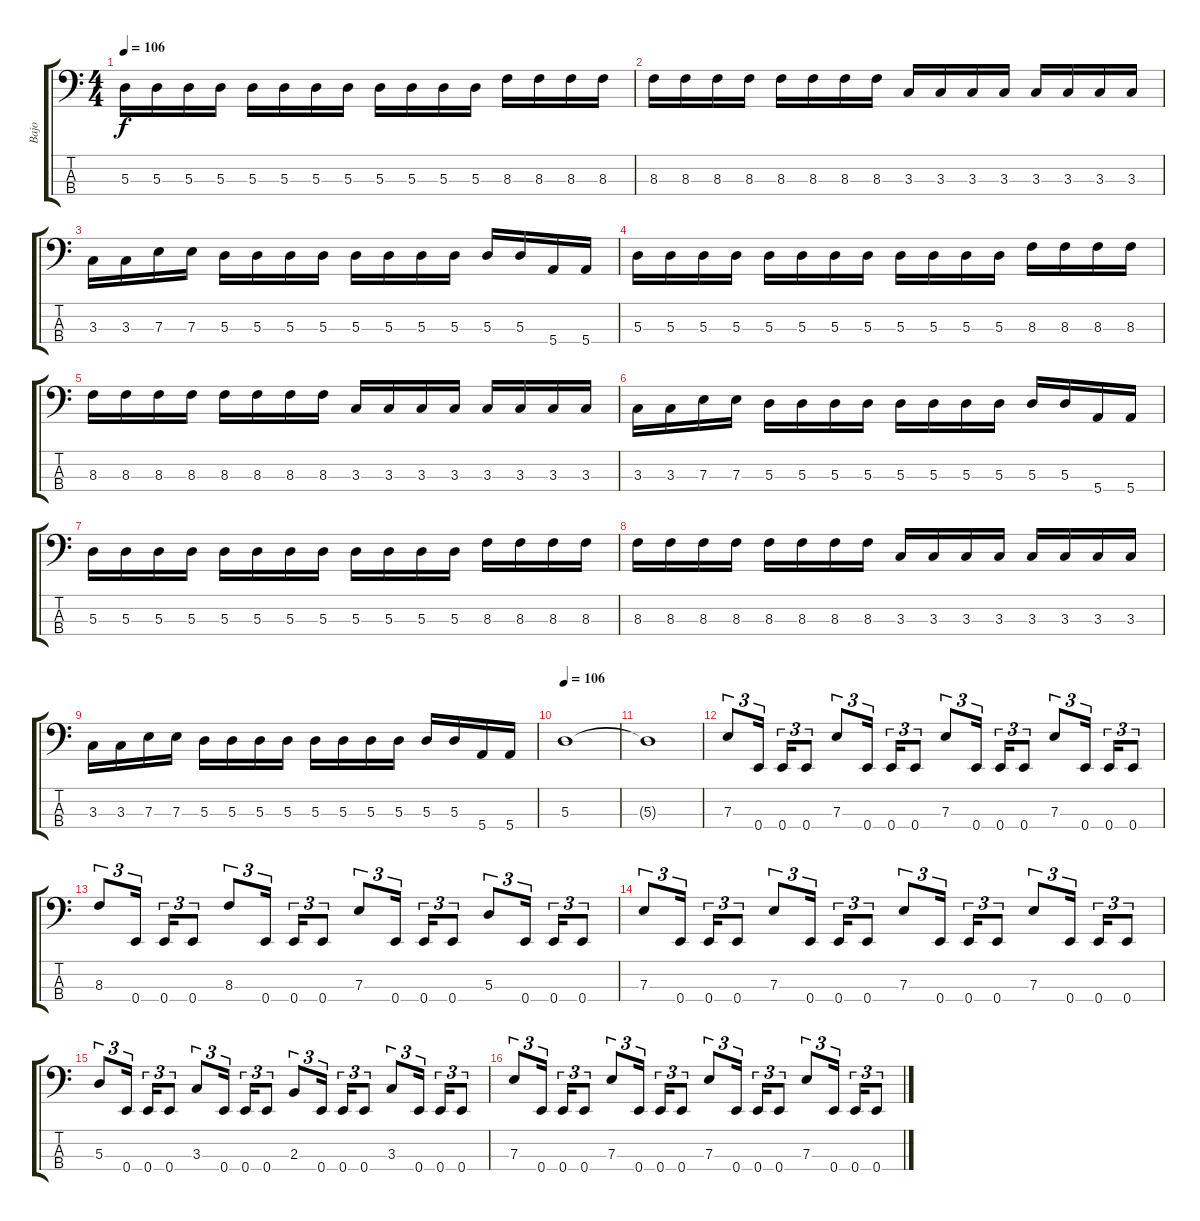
\track ("Bajo" "Bajo") {instrument electricbasspick}
\staff {score tabs}
\tuning (G2 D2 A1 E1) {hide}
\ts (4 4)
\tempo 106
\clef f4
\ks c
5.3.16{dy f} 5.3.16 5.3.16 5.3.16 5.3.16 5.3.16 5.3.16 5.3.16 5.3.16 5.3.16 5.3.16 5.3.16 8.3.16 8.3.16 8.3.16 8.3.16 |
8.3.16 8.3.16 8.3.16 8.3.16 8.3.16 8.3.16 8.3.16 8.3.16 3.3.16 3.3.16 3.3.16 3.3.16 3.3.16 3.3.16 3.3.16 3.3.16 |
3.3.16 3.3.16 7.3.16 7.3.16 5.3.16 5.3.16 5.3.16 5.3.16 5.3.16 5.3.16 5.3.16 5.3.16 5.3.16 5.3.16 5.4.16 5.4.16 |
5.3.16 5.3.16 5.3.16 5.3.16 5.3.16 5.3.16 5.3.16 5.3.16 5.3.16 5.3.16 5.3.16 5.3.16 8.3.16 8.3.16 8.3.16 8.3.16 |
8.3.16 8.3.16 8.3.16 8.3.16 8.3.16 8.3.16 8.3.16 8.3.16 3.3.16 3.3.16 3.3.16 3.3.16 3.3.16 3.3.16 3.3.16 3.3.16 |
3.3.16 3.3.16 7.3.16 7.3.16 5.3.16 5.3.16 5.3.16 5.3.16 5.3.16 5.3.16 5.3.16 5.3.16 5.3.16 5.3.16 5.4.16 5.4.16 |
5.3.16 5.3.16 5.3.16 5.3.16 5.3.16 5.3.16 5.3.16 5.3.16 5.3.16 5.3.16 5.3.16 5.3.16 8.3.16 8.3.16 8.3.16 8.3.16 |
8.3.16 8.3.16 8.3.16 8.3.16 8.3.16 8.3.16 8.3.16 8.3.16 3.3.16 3.3.16 3.3.16 3.3.16 3.3.16 3.3.16 3.3.16 3.3.16 |
3.3.16 3.3.16 7.3.16 7.3.16 5.3.16 5.3.16 5.3.16 5.3.16 5.3.16 5.3.16 5.3.16 5.3.16 5.3.16 5.3.16 5.4.16 5.4.16 |
\tempo 106
5.3.1 |
5.3{t}.1 |
7.3.8{tu (3 2)} 0.4.16{tu (3 2)} 0.4.16{tu (3 2)} 0.4.8{tu (3 2)} 7.3.8{tu (3 2)} 0.4.16{tu (3 2)} 0.4.16{tu (3 2)} 0.4.8{tu (3 2)} 7.3.8{tu (3 2)} 0.4.16{tu (3 2)} 0.4.16{tu (3 2)} 0.4.8{tu (3 2)} 7.3.8{tu (3 2)} 0.4.16{tu (3 2)} 0.4.16{tu (3 2)} 0.4.8{tu (3 2)} |
8.3.8{tu (3 2)} 0.4.16{tu (3 2)} 0.4.16{tu (3 2)} 0.4.8{tu (3 2)} 8.3.8{tu (3 2)} 0.4.16{tu (3 2)} 0.4.16{tu (3 2)} 0.4.8{tu (3 2)} 7.3.8{tu (3 2)} 0.4.16{tu (3 2)} 0.4.16{tu (3 2)} 0.4.8{tu (3 2)} 5.3.8{tu (3 2)} 0.4.16{tu (3 2)} 0.4.16{tu (3 2)} 0.4.8{tu (3 2)} |
7.3.8{tu (3 2)} 0.4.16{tu (3 2)} 0.4.16{tu (3 2)} 0.4.8{tu (3 2)} 7.3.8{tu (3 2)} 0.4.16{tu (3 2)} 0.4.16{tu (3 2)} 0.4.8{tu (3 2)} 7.3.8{tu (3 2)} 0.4.16{tu (3 2)} 0.4.16{tu (3 2)} 0.4.8{tu (3 2)} 7.3.8{tu (3 2)} 0.4.16{tu (3 2)} 0.4.16{tu (3 2)} 0.4.8{tu (3 2)} |
5.3.8{tu (3 2)} 0.4.16{tu (3 2)} 0.4.16{tu (3 2)} 0.4.8{tu (3 2)} 3.3.8{tu (3 2)} 0.4.16{tu (3 2)} 0.4.16{tu (3 2)} 0.4.8{tu (3 2)} 2.3.8{tu (3 2)} 0.4.16{tu (3 2)} 0.4.16{tu (3 2)} 0.4.8{tu (3 2)} 3.3.8{tu (3 2)} 0.4.16{tu (3 2)} 0.4.16{tu (3 2)} 0.4.8{tu (3 2)} |
7.3.8{tu (3 2)} 0.4.16{tu (3 2)} 0.4.16{tu (3 2)} 0.4.8{tu (3 2)} 7.3.8{tu (3 2)} 0.4.16{tu (3 2)} 0.4.16{tu (3 2)} 0.4.8{tu (3 2)} 7.3.8{tu (3 2)} 0.4.16{tu (3 2)} 0.4.16{tu (3 2)} 0.4.8{tu (3 2)} 7.3.8{tu (3 2)} 0.4.16{tu (3 2)} 0.4.16{tu (3 2)} 0.4.8{tu (3 2)}
